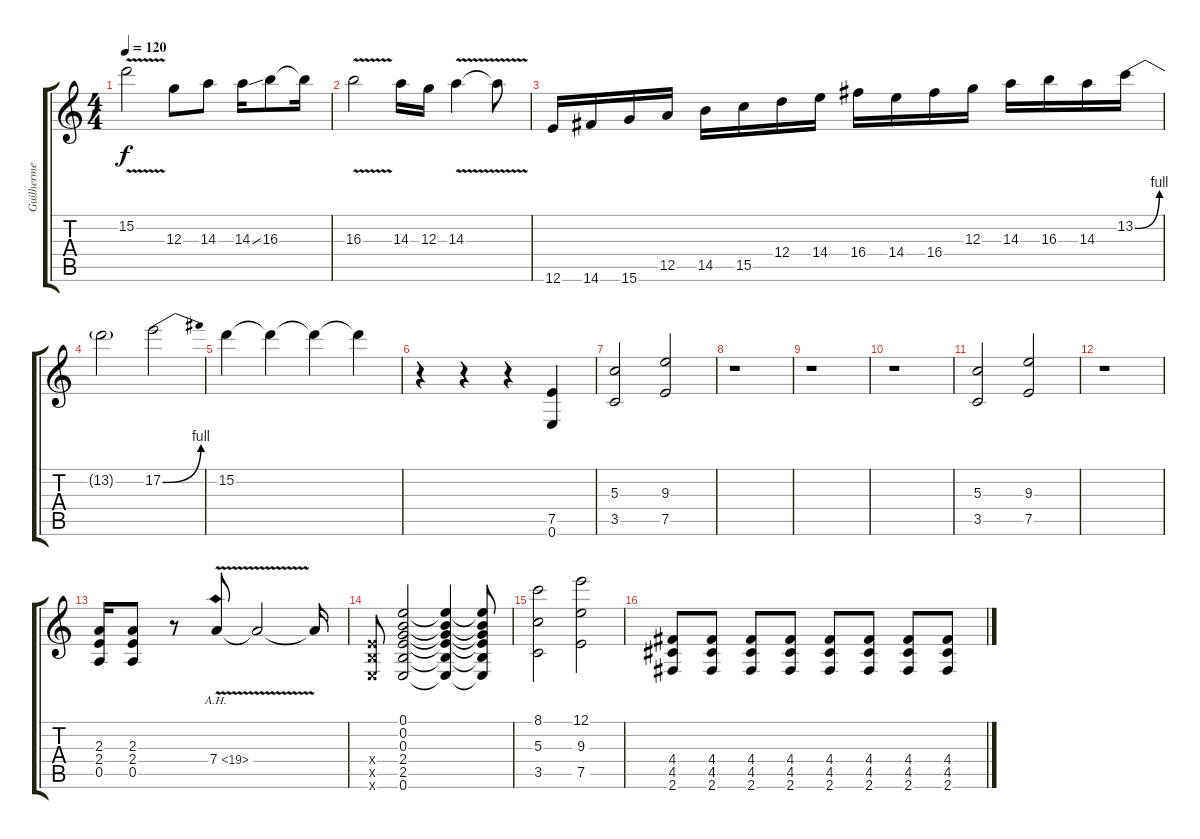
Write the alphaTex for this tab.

\track ("Guilherme Belão" "Guilherme ") {instrument overdrivenguitar}
\staff {score tabs}
\tuning (E4 B3 G3 D3 A2 E2) {hide}
\ts (4 4)
\tempo 120
\clef g2
\ks c
15.2{v}.2{dy f} 12.3.8 14.3.8 14.3{ss}.16 16.3.8 16.3{t}.16 |
16.3{v}.2 14.3.16 12.3.16 14.3{v}.4 14.3{t}.8 |
12.6.16 14.6.16 15.6.16 12.5.16 14.5.16 15.5.16 12.4.16 14.4.16 16.4.16 14.4.16 16.4.16 12.3.16 14.3.16 16.3.16 14.3.16 13.2{be (bend 0 0 60 4)}.16 |
13.2{t}.2 17.2{be (bend 0 0 60 4)}.2 |
15.2.4 15.2{t}.4 15.2{t}.4 15.2{t}.4 |
r.4 r.4 r.4 (7.5 0.6).4 |
(5.3 3.5).2{volume 9} (9.3 7.5).2 |
r.1 |
r.1 |
r.1 |
(5.3 3.5).2 (9.3 7.5).2 |
r.1 |
(2.3 2.4 0.5).16 (2.3 2.4 0.5).8 r.8 7.4{ah 12 v}.8 7.4{t}.2 7.4{t}.16 |
(2.4{x} 2.5{x} 0.6{x}).8 (0.1 0.2 0.3 2.4 2.5 0.6).2 (0.1{t} 0.2{t} 0.3{t} 2.4{t} 2.5{t} 0.6{t}).4 (0.1{t} 0.2{t} 0.3{t} 2.4{t} 2.5{t} 0.6{t}).8 |
(8.1 5.3 3.5).2 (12.1 9.3 7.5).2 |
(4.4 4.5 2.6).8{volume 9} (4.4 4.5 2.6).8 (4.4 4.5 2.6).8 (4.4 4.5 2.6).8 (4.4 4.5 2.6).8 (4.4 4.5 2.6).8 (4.4 4.5 2.6).8 (4.4 4.5 2.6).8
